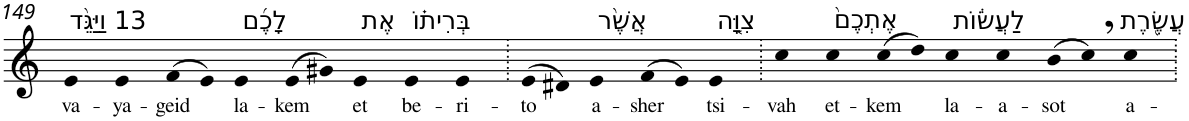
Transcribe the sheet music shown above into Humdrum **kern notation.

**kern	**text
*part1	*part1
*staff1	*staff1
*I"Piano	*
*I'Pno	*
!!LO:PB:g=z
*clefG2	*
*k[]	*
=149	=149
!LO:TX:a:t=13 וַיַּגֵּ֨ד	!
!	!LO:LY:b
4e	va-
!	!LO:LY:b
4e	-ya-
!	!LO:LY:b
(>8f	-geid
8e)	.
!LO:TX:a:t=לָכֶ֜ם	!
!	!LO:LY:b
4e	la-
!	!LO:LY:b
(>8e	-kem
8g#X)	.
!LO:TX:a:t=אֶת	!
!	!LO:LY:b
4e	et
!LO:TX:a:t=בְּרִית֗וֹ	!
!	!LO:LY:b
4e	be-
!	!LO:LY:b
4e	-ri-
=150.	=150.
!	!LO:LY:b
(>8e	-to
8d#X)	.
!LO:TX:a:t=אֲשֶׁ֨ר	!
!	!LO:LY:b
4e	a-
!	!LO:LY:b
(>8f	-sher
8e)	.
!LO:TX:a:t=צִוָּ֤ה	!
!	!LO:LY:b
4e	tsi-
=151.	=151.
!	!LO:LY:b
4cc	-vah
!LO:TX:a:t=אֶתְכֶם֙	!
!	!LO:LY:b
4cc	et-
!	!LO:LY:b
(>8cc	-kem
8dd)	.
!LO:TX:a:t=לַעֲשׂ֔וֹת	!
!	!LO:LY:b
4cc	la-
!	!LO:LY:b
4cc	-a-
!	!LO:LY:b
(>8b	-sot
8cc,)	.
!LO:TX:a:t=עֲשֶׂ֖רֶת	!
!	!LO:LY:b
4cc	a-
=.	=.
*-	*-
